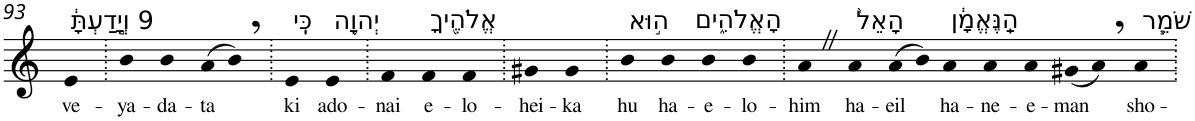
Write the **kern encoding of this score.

**kern	**text
*part1	*part1
*staff1	*staff1
*I"Piano	*
*I'Pno	*
!!LO:PB:g=z
*clefG2	*
*k[]	*
=93	=93
!LO:TX:a:t=9 וְיָ֣דַעְתָּ֔	!
!	!LO:LY:b
4e	ve-
=94.	=94.
!	!LO:LY:b
4b	-ya-
!	!LO:LY:b
4b	-da-
!	!LO:LY:b
(8a	-ta
8b,)	.
=95.	=95.
!LO:TX:a:t=כִּֽי	!
!	!LO:LY:b
4e	ki
!LO:TX:a:t=יְהוָ֥ה	!
!	!LO:LY:b
4e	ado-
=96.	=96.
!	!LO:LY:b
4f	-nai
!LO:TX:a:t=אֱלֹהֶ֖יךָ	!
!	!LO:LY:b
4f	e-
!	!LO:LY:b
4f	-lo-
=97.	=97.
!	!LO:LY:b
4g#X	-hei-
!	!LO:LY:b
4g#	-ka
=98.	=98.
!LO:TX:a:t=ה֣וּא	!
!	!LO:LY:b
4b	hu
!LO:TX:a:t=הָאֱלֹהִ֑ים	!
!	!LO:LY:b
4b	ha-
!	!LO:LY:b
4b	-e-
!	!LO:LY:b
4b	-lo-
=99.	=99.
!	!LO:LY:b
4aZ	-him
!LO:TX:a:t=הָאֵל֙	!
!	!LO:LY:b
4a	ha-
!	!LO:LY:b
(8a	-eil
8b)	.
!LO:TX:a:t=הַֽנֶּאֱמָ֔ן	!
!	!LO:LY:b
4a	ha-
!	!LO:LY:b
4a	-ne-
!	!LO:LY:b
4a	-e-
!	!LO:LY:b
(8g#X	-man
8a,)	.
!LO:TX:a:t=שֹׁמֵ֧ר	!
!	!LO:LY:b
4a	sho-
=.	=.
*-	*-
